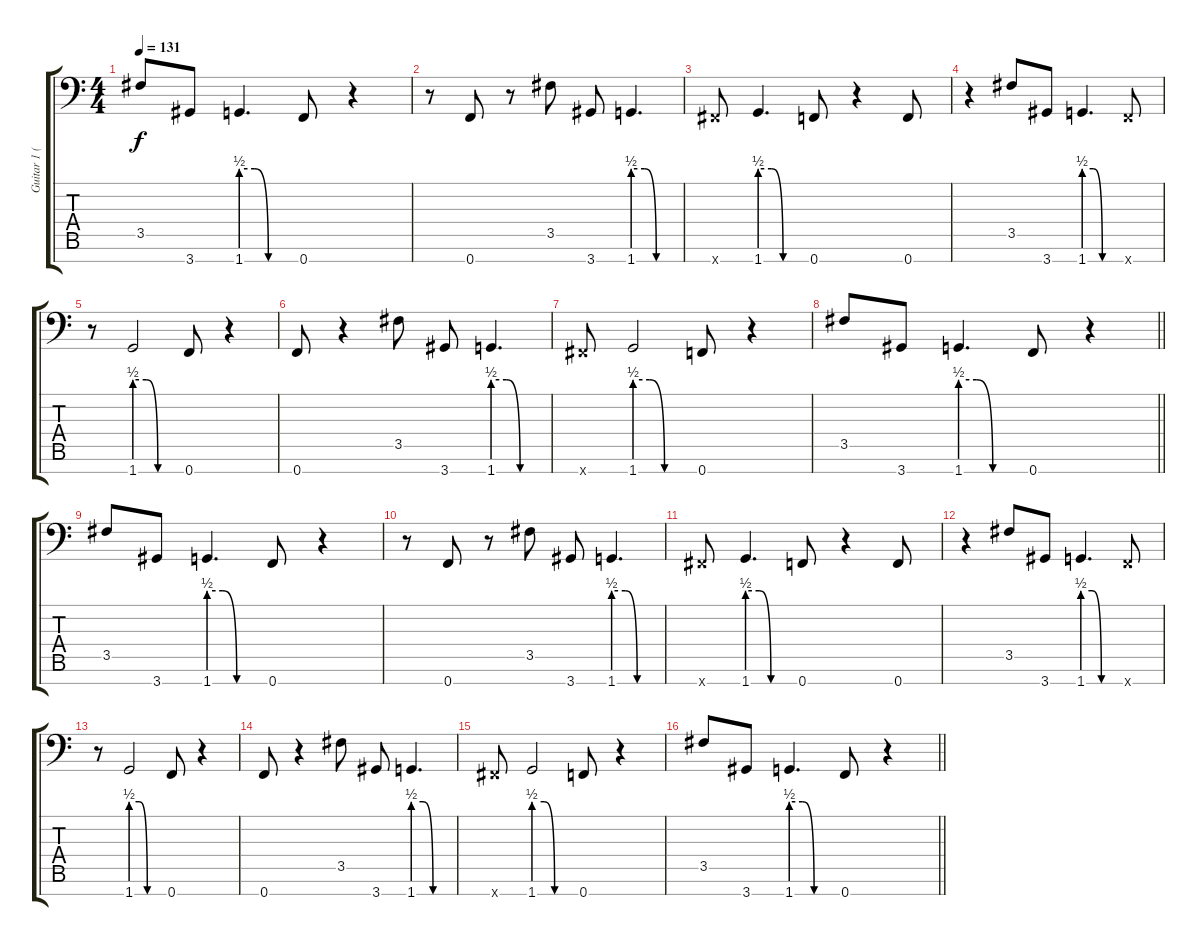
\track ("Guitar 1 (Fredrik Thordendal)" "Guitar 1 (") {instrument overdrivenguitar}
\staff {score tabs}
\tuning (Bb3 F3 Db3 Ab2 Eb2 Bb1 F1) {hide}
\ts (4 4)
\tempo 131
\clef f4
\ks c
3.5.8{dy f} 3.7.8 1.7{be (custom 0 2 15 2 30 0 60 0)}.4{d} 0.7.8 r.4 |
r.8 0.7.8 r.8 3.5.8 3.7.8 1.7{be (custom 0 2 15 2 30 0 60 0)}.4{d} |
1.7{x}.8 1.7{be (custom 0 2 15 2 30 0 60 0)}.4{d} 0.7.8 r.4 0.7.8 |
r.4 3.5.8 3.7.8 1.7{be (custom 0 2 15 2 30 0 60 0)}.4{d} 0.7{x}.8 |
r.8 1.7{be (custom 0 2 15 2 30 0 60 0)}.2 0.7.8 r.4 |
0.7.8 r.4 3.5.8 3.7.8 1.7{be (custom 0 2 15 2 30 0 60 0)}.4{d} |
1.7{x}.8 1.7{be (custom 0 2 15 2 30 0 60 0)}.2 0.7.8 r.4 |
\barLineRight lightlight
3.5.8 3.7.8 1.7{be (custom 0 2 15 2 30 0 60 0)}.4{d} 0.7.8 r.4 |
3.5.8 3.7.8 1.7{be (custom 0 2 15 2 30 0 60 0)}.4{d} 0.7.8 r.4 |
r.8 0.7.8 r.8 3.5.8 3.7.8 1.7{be (custom 0 2 15 2 30 0 60 0)}.4{d} |
1.7{x}.8 1.7{be (custom 0 2 15 2 30 0 60 0)}.4{d} 0.7.8 r.4 0.7.8 |
r.4 3.5.8 3.7.8 1.7{be (custom 0 2 15 2 30 0 60 0)}.4{d} 0.7{x}.8 |
r.8 1.7{be (custom 0 2 15 2 30 0 60 0)}.2 0.7.8 r.4 |
0.7.8 r.4 3.5.8 3.7.8 1.7{be (custom 0 2 15 2 30 0 60 0)}.4{d} |
1.7{x}.8 1.7{be (custom 0 2 15 2 30 0 60 0)}.2 0.7.8 r.4 |
\barLineRight lightlight
3.5.8 3.7.8 1.7{be (custom 0 2 15 2 30 0 60 0)}.4{d} 0.7.8 r.4
